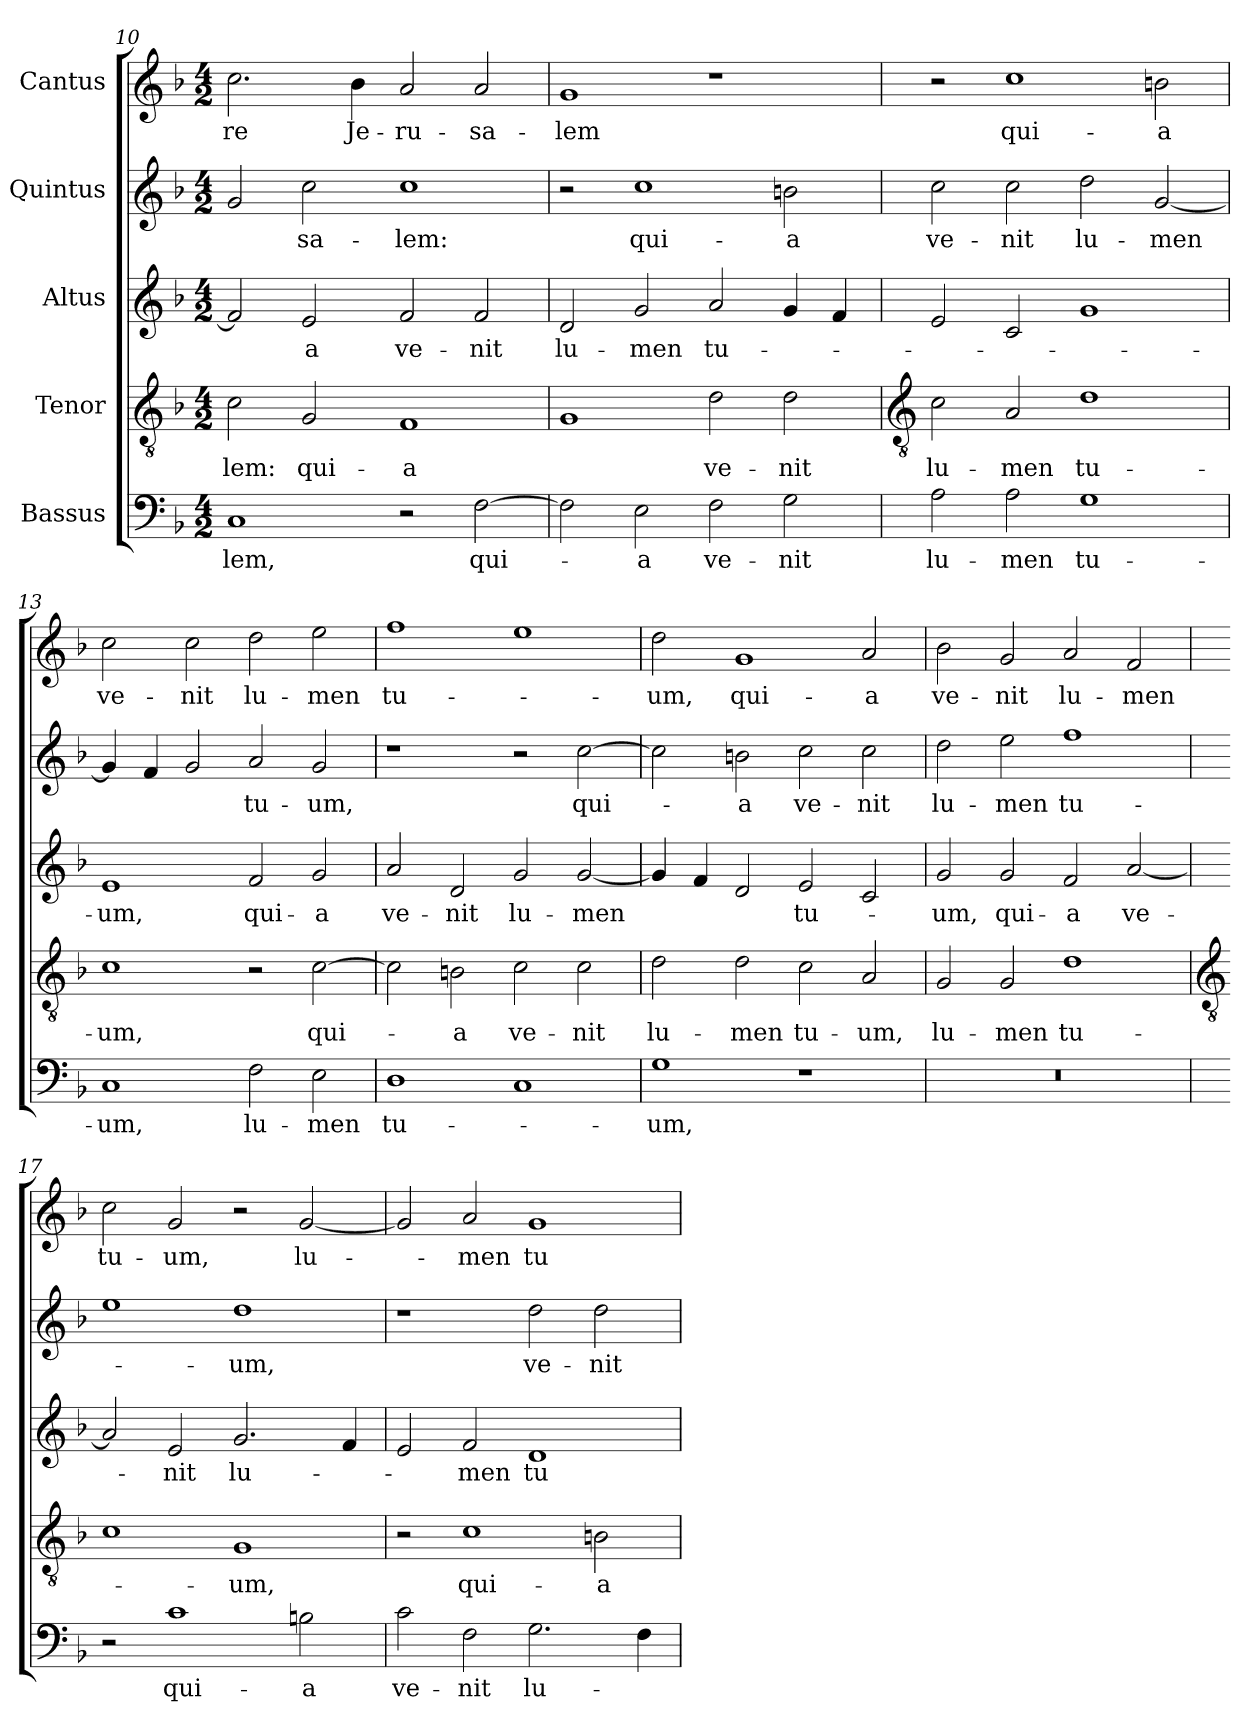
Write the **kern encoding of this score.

**kern	**text	**kern	**text	**kern	**text	**kern	**text	**kern	**text
*part5	*part5	*part4	*part4	*part3	*part3	*part2	*part2	*part1	*part1
*staff5	*staff5	*staff4	*staff4	*staff3	*staff3	*staff2	*staff2	*staff1	*staff1
*I"Bassus	*	*I"Tenor	*	*I"Altus	*	*I"Quintus	*	*I"Cantus	*
*clefF4	*	*clefGv2	*	*clefG2	*	*clefG2	*	*clefG2	*
*k[b-]	*	*k[b-]	*	*k[b-]	*	*k[b-]	*	*k[b-]	*
*F:	*	*F:	*	*F:	*	*F:	*	*F:	*
*M4/2	*	*M4/2	*	*M4/2	*	*M4/2	*	*M4/2	*
=10	=10	=10	=10	=10	=10	=10	=10	=10	=10
!	!LO:LY:b	!	!LO:LY:b	!	!	!	!	!	!LO:LY:b
1C	-lem,	2c	-lem:	2f]	.	2g	.	2.cc	-re
!	!	!	!LO:LY:b	!	!LO:LY:b	!	!LO:LY:b	!	!
.	.	2G	qui-	2e	-a	2cc	-sa-	.	.
!	!	!	!	!	!	!	!	!	!LO:LY:b
.	.	.	.	.	.	.	.	4b-	Je-
!	!	!	!LO:LY:b	!	!LO:LY:b	!	!LO:LY:b	!	!LO:LY:b
2r	.	1F	-a	2f	ve-	1cc	-lem:	2a	-ru-
!	!LO:LY:b	!	!	!	!LO:LY:b	!	!	!	!LO:LY:b
[2F	qui-	.	.	2f	-nit	.	.	2a	-sa-
=11	=11	=11	=11	=11	=11	=11	=11	=11	=11
!	!	!	!	!	!LO:LY:b	!	!	!	!LO:LY:b
2F]	.	1G	.	2d	lu-	2r	.	1g	-lem
!	!LO:LY:b	!	!	!	!LO:LY:b	!	!LO:LY:b	!	!
2E	-a	.	.	2g	-men	1cc	qui-	.	.
!	!LO:LY:b	!	!LO:LY:b	!	!LO:LY:b	!	!	!	!
2F	ve-	2d	ve-	2a	tu-	.	.	1r	.
!	!LO:LY:b	!	!LO:LY:b	!	!	!	!LO:LY:b	!	!
2G	-nit	2d	-nit	4g	.	2bn	-a	.	.
.	.	.	.	4f	.	.	.	.	.
!!LO:LB:g=z
=12	=12	=12	=12	=12	=12	=12	=12	=12	=12
*	*	*clefGv2	*	*	*	*	*	*	*
!	!LO:LY:b	!	!LO:LY:b	!	!	!	!LO:LY:b	!	!
2A	lu-	2c	lu-	2e	.	2cc	ve-	2r	.
!	!LO:LY:b	!	!LO:LY:b	!	!	!	!LO:LY:b	!	!LO:LY:b
2A	-men	2A	-men	2c	.	2cc	-nit	1cc	qui-
!	!LO:LY:b	!	!LO:LY:b	!	!	!	!LO:LY:b	!	!
1G	tu-	1d	tu-	1g	.	2dd	lu-	.	.
!	!	!	!	!	!	!	!LO:LY:b	!	!LO:LY:b
.	.	.	.	.	.	[2g	-men	2bn	-a
=13	=13	=13	=13	=13	=13	=13	=13	=13	=13
!	!LO:LY:b	!	!LO:LY:b	!	!LO:LY:b	!	!	!	!LO:LY:b
1C	-um,	1c	-um,	1e	-um,	4g]	.	2cc	ve-
.	.	.	.	.	.	4f	.	.	.
!	!	!	!	!	!	!	!	!	!LO:LY:b
.	.	.	.	.	.	2g	.	2cc	-nit
!	!LO:LY:b	!	!	!	!LO:LY:b	!	!LO:LY:b	!	!LO:LY:b
2F	lu-	2r	.	2f	qui-	2a	tu-	2dd	lu-
!	!LO:LY:b	!	!LO:LY:b	!	!LO:LY:b	!	!LO:LY:b	!	!LO:LY:b
2E	-men	[2c	qui-	2g	-a	2g	-um,	2ee	-men
=14	=14	=14	=14	=14	=14	=14	=14	=14	=14
!	!LO:LY:b	!	!	!	!LO:LY:b	!	!	!	!LO:LY:b
1D	tu-	2c]	.	2a	ve-	1r	.	1ff	tu-
!	!	!	!LO:LY:b	!	!LO:LY:b	!	!	!	!
.	.	2Bn	-a	2d	-nit	.	.	.	.
!	!	!	!LO:LY:b	!	!LO:LY:b	!	!	!	!
1C	.	2c	ve-	2g	lu-	2r	.	1ee	.
!	!	!	!LO:LY:b	!	!LO:LY:b	!	!LO:LY:b	!	!
.	.	2c	-nit	[2g	-men	[2cc	qui-	.	.
=15	=15	=15	=15	=15	=15	=15	=15	=15	=15
!	!LO:LY:b	!	!LO:LY:b	!	!	!	!	!	!LO:LY:b
1G	-um,	2d	lu-	4g]	.	2cc]	.	2dd	-um,
.	.	.	.	4f	.	.	.	.	.
!	!	!	!LO:LY:b	!	!	!	!LO:LY:b	!	!LO:LY:b
.	.	2d	-men	2d	.	2bn	-a	1g	qui-
!	!	!	!LO:LY:b	!	!LO:LY:b	!	!LO:LY:b	!	!
1r	.	2c	tu-	2e	tu-	2cc	ve-	.	.
!	!	!	!LO:LY:b	!	!	!	!LO:LY:b	!	!LO:LY:b
.	.	2A	-um,	2c	.	2cc	-nit	2a	-a
=16	=16	=16	=16	=16	=16	=16	=16	=16	=16
!	!	!	!LO:LY:b	!	!LO:LY:b	!	!LO:LY:b	!	!LO:LY:b
0r	.	2G	lu-	2g	-um,	2dd	lu-	2b-	ve-
!	!	!	!LO:LY:b	!	!LO:LY:b	!	!LO:LY:b	!	!LO:LY:b
.	.	2G	-men	2g	qui-	2ee	-men	2g	-nit
!	!	!	!LO:LY:b	!	!LO:LY:b	!	!LO:LY:b	!	!LO:LY:b
.	.	1d	tu-	2f	-a	1ff	tu-	2a	lu-
!	!	!	!	!	!LO:LY:b	!	!	!	!LO:LY:b
.	.	.	.	[2a	ve-	.	.	2f	-men
!!LO:LB:g=z
=17	=17	=17	=17	=17	=17	=17	=17	=17	=17
*	*	*clefGv2	*	*	*	*	*	*	*
!	!	!	!	!	!	!	!	!	!LO:LY:b
2r	.	1c	.	2a]	.	1ee	.	2cc	tu-
!	!LO:LY:b	!	!	!	!LO:LY:b	!	!	!	!LO:LY:b
1c	qui-	.	.	2e	-nit	.	.	2g	-um,
!	!	!	!LO:LY:b	!	!LO:LY:b	!	!LO:LY:b	!	!
.	.	1G	-um,	2.g	lu--	1dd	-um,	2r	.
!	!LO:LY:b	!	!	!	!	!	!	!	!LO:LY:b
2Bn	-a	.	.	.	.	.	.	[2g	lu-
.	.	.	.	4f	.	.	.	.	.
=18	=18	=18	=18	=18	=18	=18	=18	=18	=18
!	!LO:LY:b	!	!	!	!	!	!	!	!
2c	ve-	2r	.	2e	.	1r	.	2g]	.
!	!LO:LY:b	!	!LO:LY:b	!	!LO:LY:b	!	!	!	!LO:LY:b
2F	-nit	1c	qui-	2f	-men	.	.	2a	-men
!	!LO:LY:b	!	!	!	!LO:LY:b	!	!LO:LY:b	!	!LO:LY:b
2.G	lu-	.	.	1d	tu-	2dd	ve-	1g	tu-
!	!	!	!LO:LY:b	!	!	!	!LO:LY:b	!	!
.	.	2Bn	-a	.	.	2dd	-nit	.	.
4F	.	.	.	.	.	.	.	.	.
=	=	=	=	=	=	=	=	=	=
*-	*-	*-	*-	*-	*-	*-	*-	*-	*-
